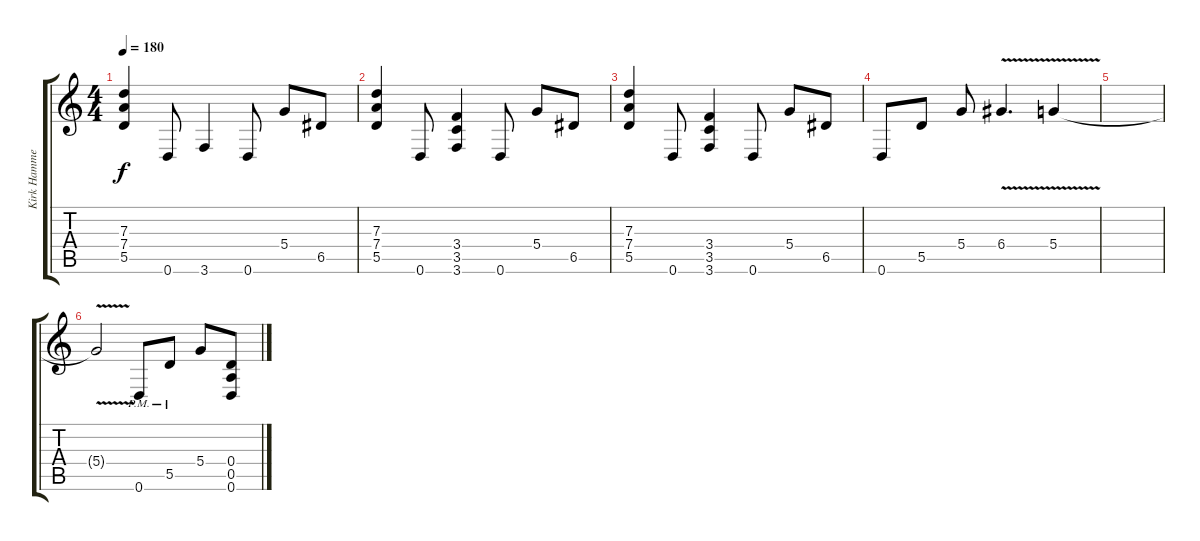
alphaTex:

\track ("Kirk Hammett Guitar" "Kirk Hamme") {instrument distortionguitar}
\staff {score tabs}
\tuning (E4 B3 G3 D3 A2 D2) {hide}
\ts (4 4)
\tempo 180
\clef g2
\ks c
(7.3 7.4 5.5).4{dy f} 0.6.8 3.6.4 0.6.8 5.4.8 6.5.8 |
(7.3 7.4 5.5).4 0.6.8 (3.4 3.5 3.6).4 0.6.8 5.4.8 6.5.8 |
(7.3 7.4 5.5).4 0.6.8 (3.4 3.5 3.6).4 0.6.8 5.4.8 6.5.8 |
0.6.8 5.5.8 5.4.8 6.4{v}.4{d} 5.4{v}.4 |
|
5.4{t}.2 0.6{pm}.8 5.5{pm}.8 5.4.8 (0.4 0.5 0.6).8
